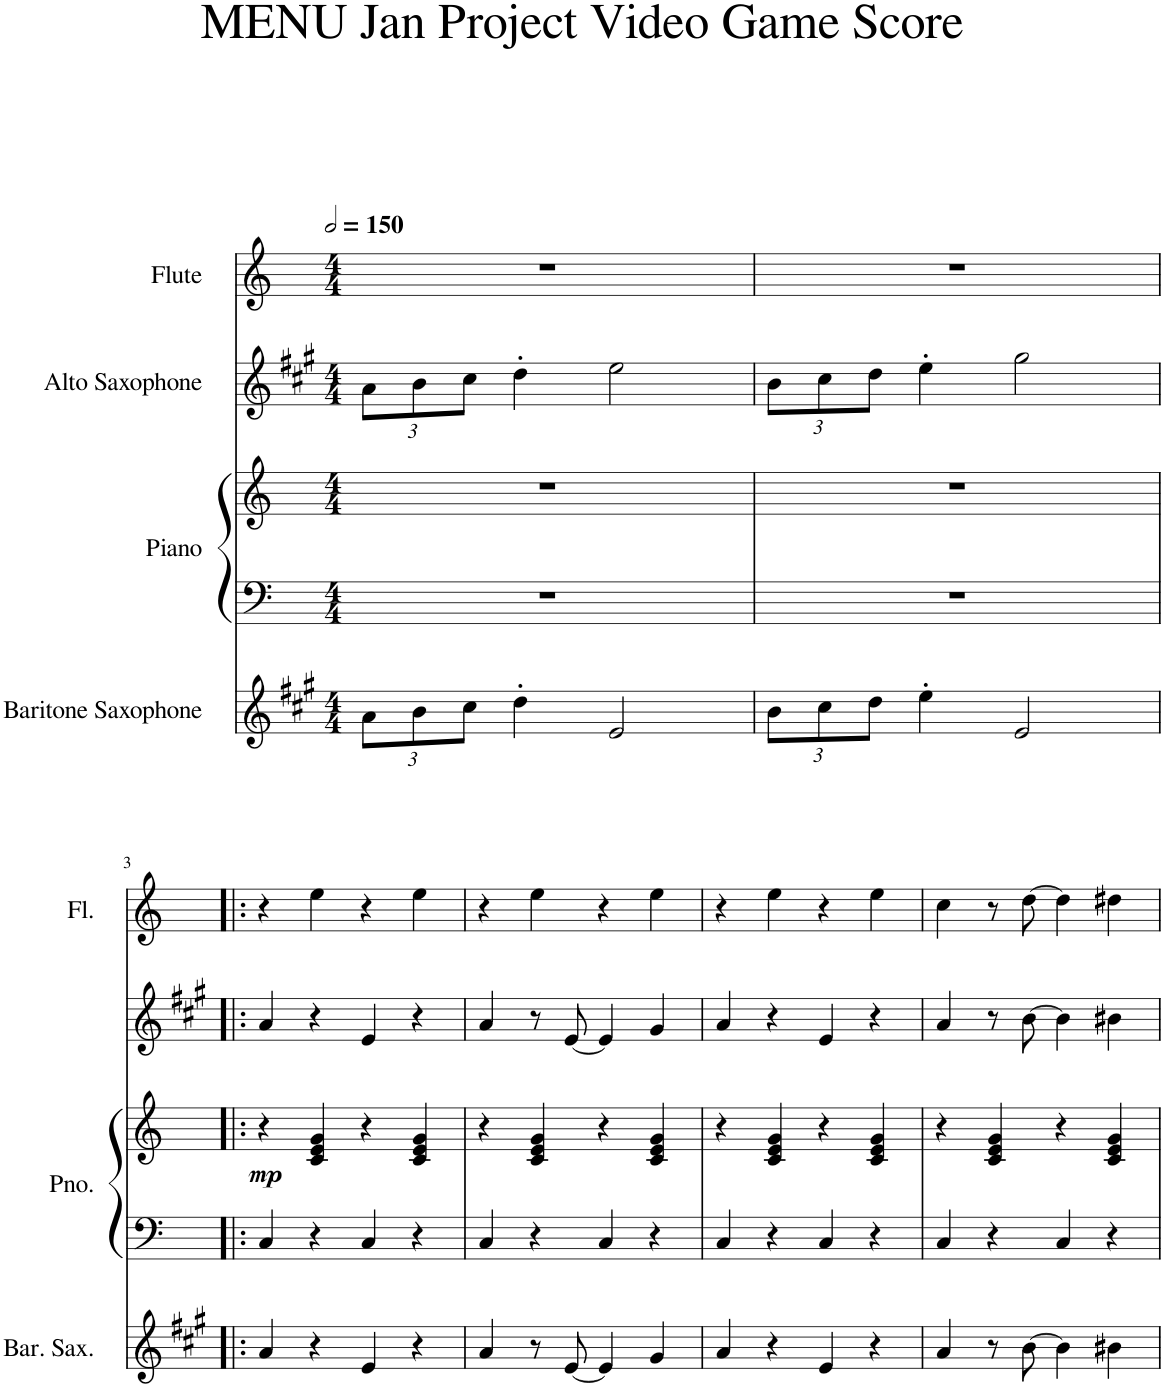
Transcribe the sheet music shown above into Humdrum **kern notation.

**kern	**kern	**kern	**dynam	**kern	**kern
*part4	*part3	*part3	*part3	*part2	*part1
*staff5	*staff4	*staff3	*staff3/4	*staff2	*staff1
*I"Baritone Saxophone	*I"Piano	*	*	*I"Alto Saxophone	*I"Flute
*I'Bar. Sax.	*I'Pno.	*	*	*I'A Sax	*I'Fl.
*clefG2	*clefF4	*clefG2	*	*clefG2	*clefG2
*Trd12c21	*	*	*	*Trd5c9	*
*k[f#c#g#]	*k[]	*k[]	*	*k[f#c#g#]	*k[]
*M4/4	*M4/4	*M4/4	*	*M4/4	*M4/4
*MM300	*MM300	*MM300	*	*MM300	*MM300
*Xbrackettup	*	*	*	*Xbrackettup	*
=1	=1	=1	=1	=1	=1
12a\L	1r	1r	.	12a\L	1r
12b\	.	.	.	12b\	.
12cc#\J	.	.	.	12cc#\J	.
4dd'\	.	.	.	4dd'\	.
2e/	.	.	.	2ee\	.
=2	=2	=2	=2	=2	=2
12b\L	1r	1r	.	12b\L	1r
12cc#\	.	.	.	12cc#\	.
12dd\J	.	.	.	12dd\J	.
4ee'\	.	.	.	4ee'\	.
2e/	.	.	.	2gg#\	.
!!LO:LB:g=z
=3!|:	=3!|:	=3!|:	=3!|:	=3!|:	=3!|:
!	!	!	!LO:DY:b	!	!
4a/	4C/	4r	mp	4a/	4r
4r	4r	4c/ 4e/ 4g/	.	4r	4ee\
4e/	4C/	4r	.	4e/	4r
4r	4r	4c/ 4e/ 4g/	.	4r	4ee\
=4	=4	=4	=4	=4	=4
4a/	4C/	4r	.	4a/	4r
8r	4r	4c/ 4e/ 4g/	.	8r	4ee\
[8e/	.	.	.	[8e/	.
4e/]	4C/	4r	.	4e/]	4r
4g#/	4r	4c/ 4e/ 4g/	.	4g#/	4ee\
=5	=5	=5	=5	=5	=5
4a/	4C/	4r	.	4a/	4r
4r	4r	4c/ 4e/ 4g/	.	4r	4ee\
4e/	4C/	4r	.	4e/	4r
4r	4r	4c/ 4e/ 4g/	.	4r	4ee\
=6	=6	=6	=6	=6	=6
4a/	4C/	4r	.	4a/	4cc\
8r	4r	4c/ 4e/ 4g/	.	8r	8r
[8b\	.	.	.	[8b\	[8dd\
4b\]	4C/	4r	.	4b\]	4dd\]
4b#X\	4r	4c/ 4e/ 4g/	.	4b#X\	4dd#X\
=	=	=	=	=	=
*-	*-	*-	*-	*-	*-
